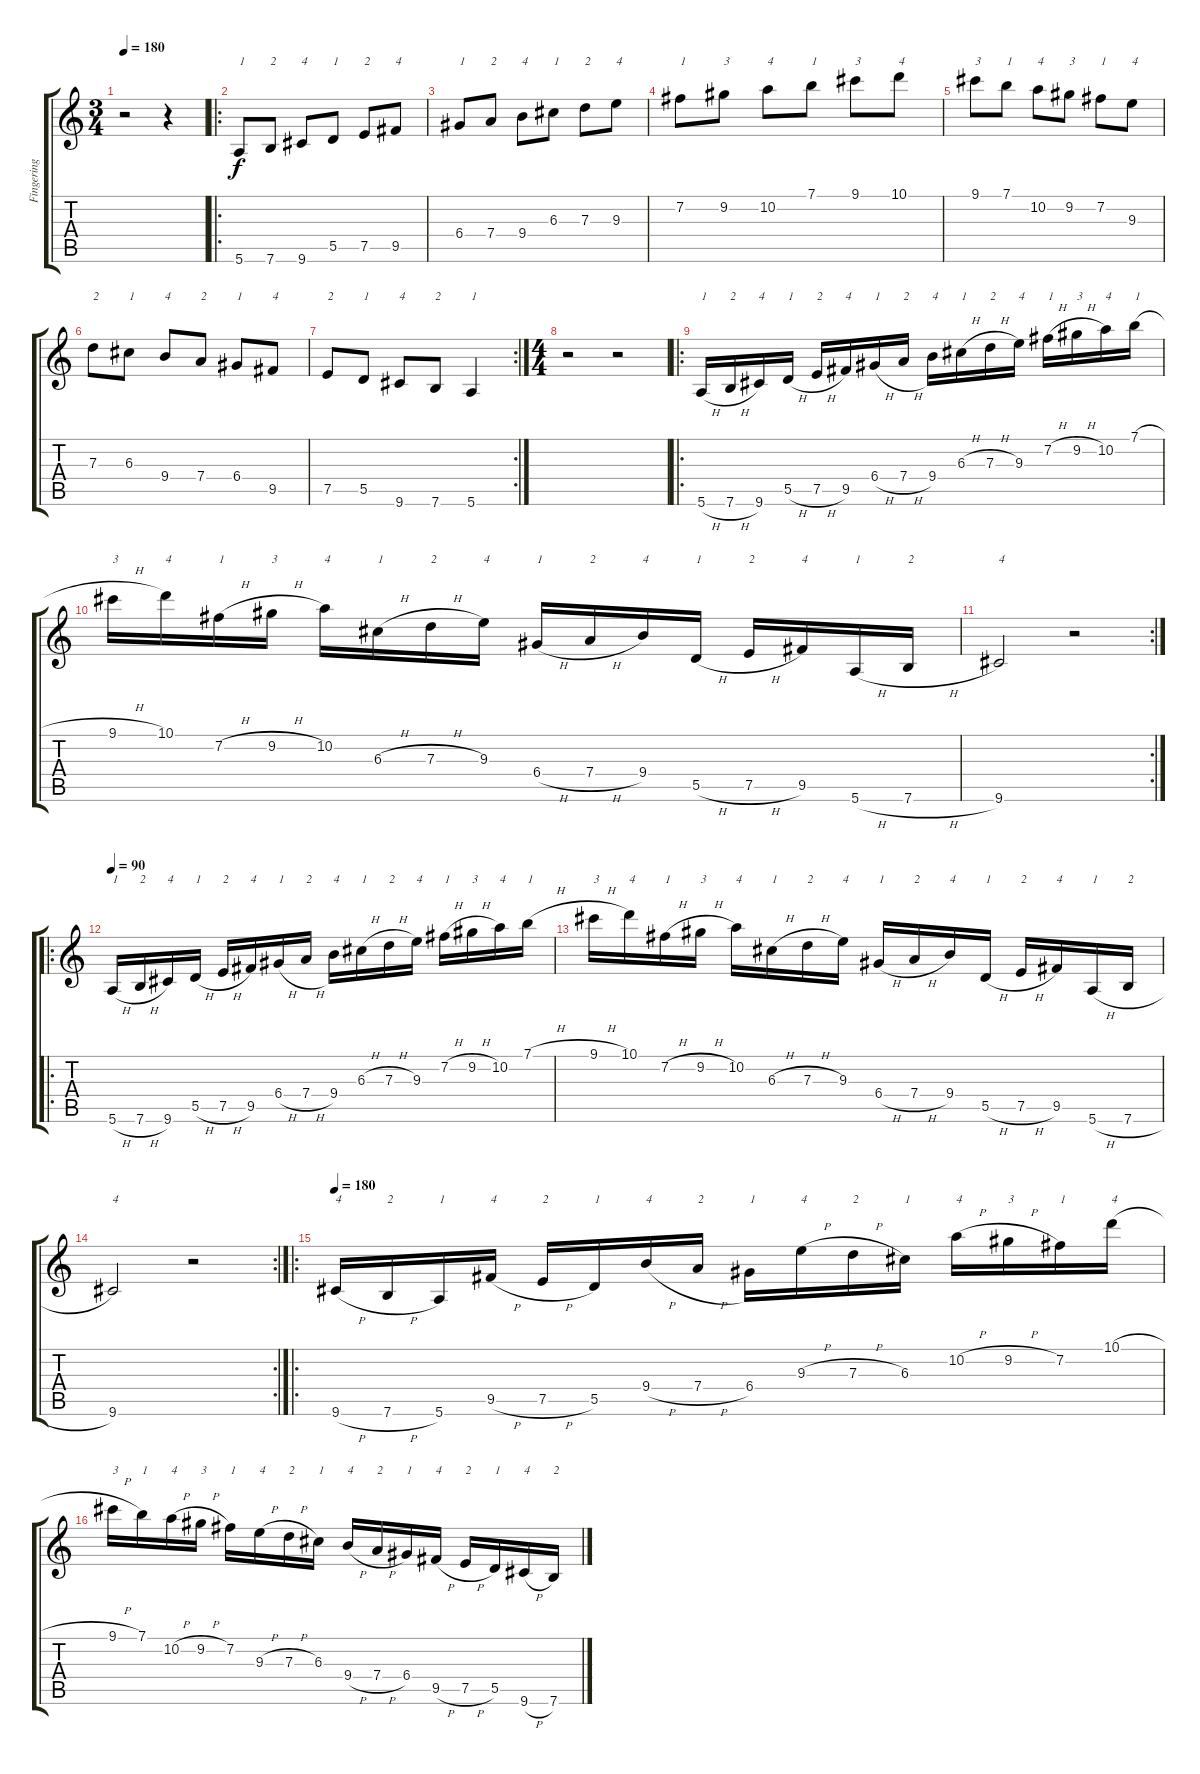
\track ("Fingering" "Fingering") {instrument distortionguitar}
\staff {score tabs}
\tuning (E4 B3 G3 D3 A2 E2) {hide}
\ts (3 4)
\tempo 180
\clef g2
\ks c
r.2{dy f instrument distortionguitar} r.4 |
\ro
5.6.8{txt "1"} 7.6.8{txt "2"} 9.6.8{txt "4"} 5.5.8{txt "1"} 7.5.8{txt "2"} 9.5.8{txt "4"} |
6.4.8{txt "1"} 7.4.8{txt "2"} 9.4.8{txt "4"} 6.3.8{txt "1"} 7.3.8{txt "2"} 9.3.8{txt "4"} |
7.2.8{txt "1"} 9.2.8{txt "3"} 10.2.8{txt "4"} 7.1.8{txt "1"} 9.1.8{txt "3"} 10.1.8{txt "4"} |
9.1.8{txt "3"} 7.1.8{txt "1"} 10.2.8{txt "4"} 9.2.8{txt "3"} 7.2.8{txt "1"} 9.3.8{txt "4"} |
7.3.8{txt "2"} 6.3.8{txt "1"} 9.4.8{txt "4"} 7.4.8{txt "2"} 6.4.8{txt "1"} 9.5.8{txt "4"} |
\rc 2
7.5.8{txt "2"} 5.5.8{txt "1"} 9.6.8{txt "4"} 7.6.8{txt "2"} 5.6.4{txt "1"} |
\ts (4 4)
r.2 r.2 |
\ro
5.6{h}.16{txt "1"} 7.6{h}.16{txt "2"} 9.6.16{txt "4"} 5.5{h}.16{txt "1"} 7.5{h}.16{txt "2"} 9.5.16{txt "4"} 6.4{h}.16{txt "1"} 7.4{h}.16{txt "2"} 9.4.16{txt "4"} 6.3{h}.16{txt "1"} 7.3{h}.16{txt "2"} 9.3.16{txt "4"} 7.2{h}.16{txt "1"} 9.2{h}.16{txt "3"} 10.2.16{txt "4"} 7.1{h}.16{txt "1"} |
9.1{h}.16{txt "3"} 10.1.16{txt "4"} 7.2{h}.16{txt "1"} 9.2{h}.16{txt "3"} 10.2.16{txt "4"} 6.3{h}.16{txt "1"} 7.3{h}.16{txt "2"} 9.3.16{txt "4"} 6.4{h}.16{txt "1"} 7.4{h}.16{txt "2"} 9.4.16{txt "4"} 5.5{h}.16{txt "1"} 7.5{h}.16{txt "2"} 9.5.16{txt "4"} 5.6{h}.16{txt "1"} 7.6{h}.16{txt "2"} |
\rc 2
9.6.2{txt "4"} r.2 |
\ro
\tempo 90
5.6{h}.16{txt "1"} 7.6{h}.16{txt "2"} 9.6.16{txt "4"} 5.5{h}.16{txt "1"} 7.5{h}.16{txt "2"} 9.5.16{txt "4"} 6.4{h}.16{txt "1"} 7.4{h}.16{txt "2"} 9.4.16{txt "4"} 6.3{h}.16{txt "1"} 7.3{h}.16{txt "2"} 9.3.16{txt "4"} 7.2{h}.16{txt "1"} 9.2{h}.16{txt "3"} 10.2.16{txt "4"} 7.1{h}.16{txt "1"} |
9.1{h}.16{txt "3"} 10.1.16{txt "4"} 7.2{h}.16{txt "1"} 9.2{h}.16{txt "3"} 10.2.16{txt "4"} 6.3{h}.16{txt "1"} 7.3{h}.16{txt "2"} 9.3.16{txt "4"} 6.4{h}.16{txt "1"} 7.4{h}.16{txt "2"} 9.4.16{txt "4"} 5.5{h}.16{txt "1"} 7.5{h}.16{txt "2"} 9.5.16{txt "4"} 5.6{h}.16{txt "1"} 7.6{h}.16{txt "2"} |
\rc 2
9.6.2{txt "4"} r.2 |
\ro
\tempo 180
9.6{h}.16{txt "4"} 7.6{h}.16{txt "2"} 5.6.16{txt "1"} 9.5{h}.16{txt "4"} 7.5{h}.16{txt "2"} 5.5.16{txt "1"} 9.4{h}.16{txt "4"} 7.4{h}.16{txt "2"} 6.4.16{txt "1"} 9.3{h}.16{txt "4"} 7.3{h}.16{txt "2"} 6.3.16{txt "1"} 10.2{h}.16{txt "4"} 9.2{h}.16{txt "3"} 7.2.16{txt "1"} 10.1{h}.16{txt "4"} |
9.1{h}.16{txt "3"} 7.1.16{txt "1"} 10.2{h}.16{txt "4"} 9.2{h}.16{txt "3"} 7.2.16{txt "1"} 9.3{h}.16{txt "4"} 7.3{h}.16{txt "2"} 6.3.16{txt "1"} 9.4{h}.16{txt "4"} 7.4{h}.16{txt "2"} 6.4.16{txt "1"} 9.5{h}.16{txt "4"} 7.5{h}.16{txt "2"} 5.5.16{txt "1"} 9.6{h}.16{txt "4"} 7.6{h}.16{txt "2"}
